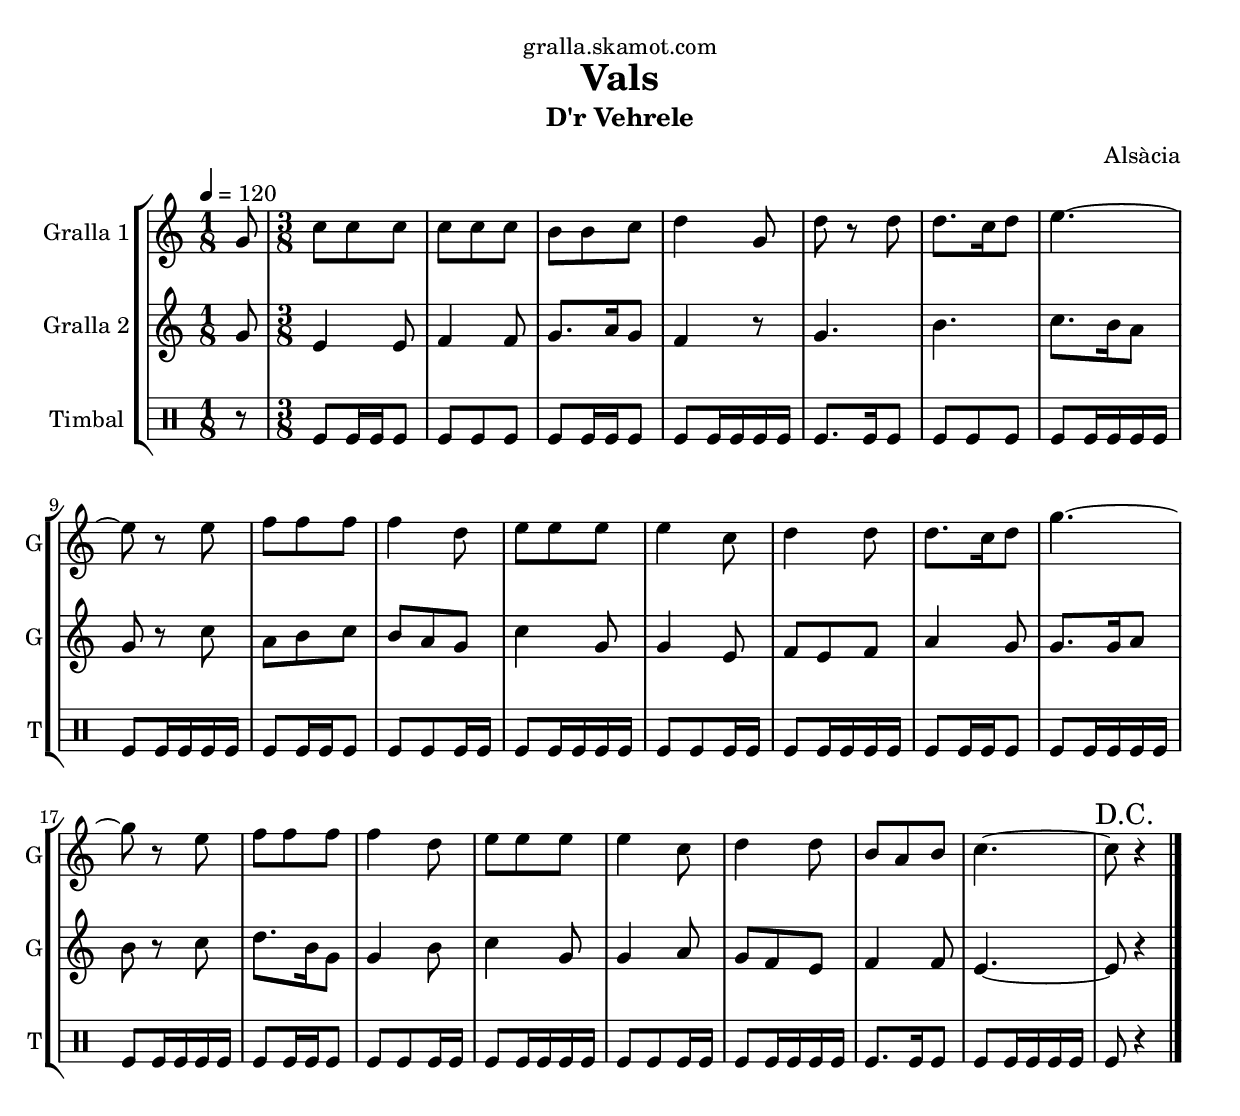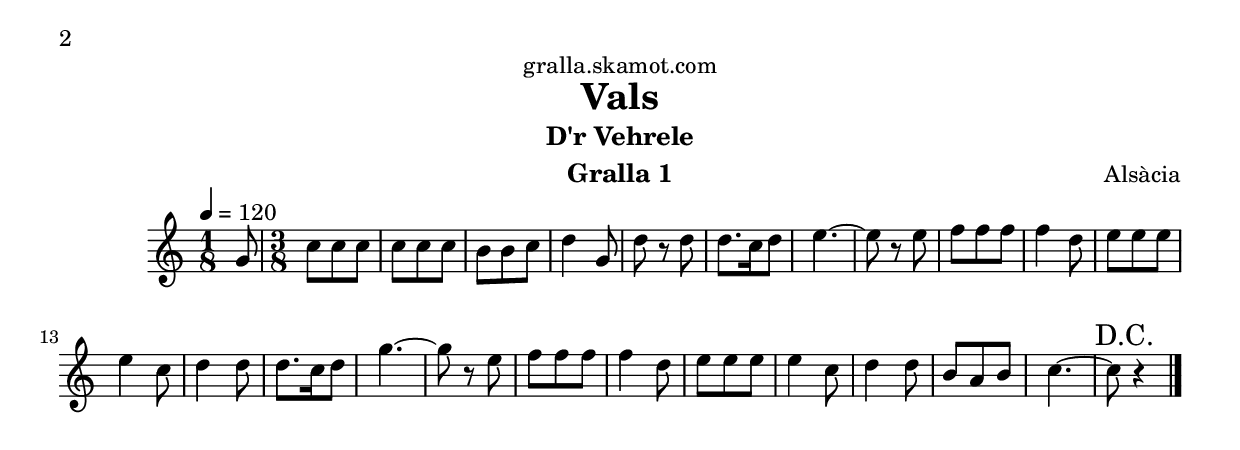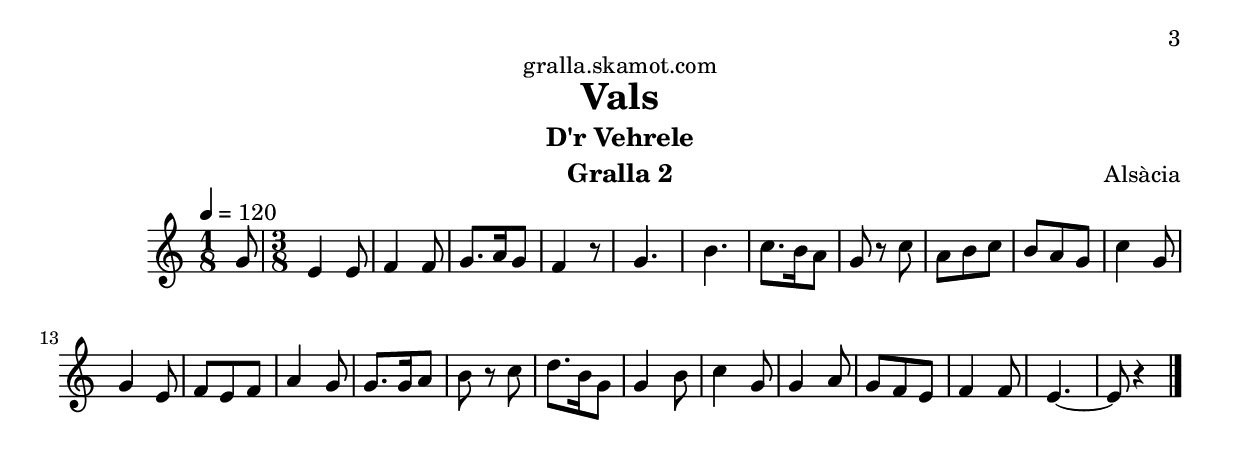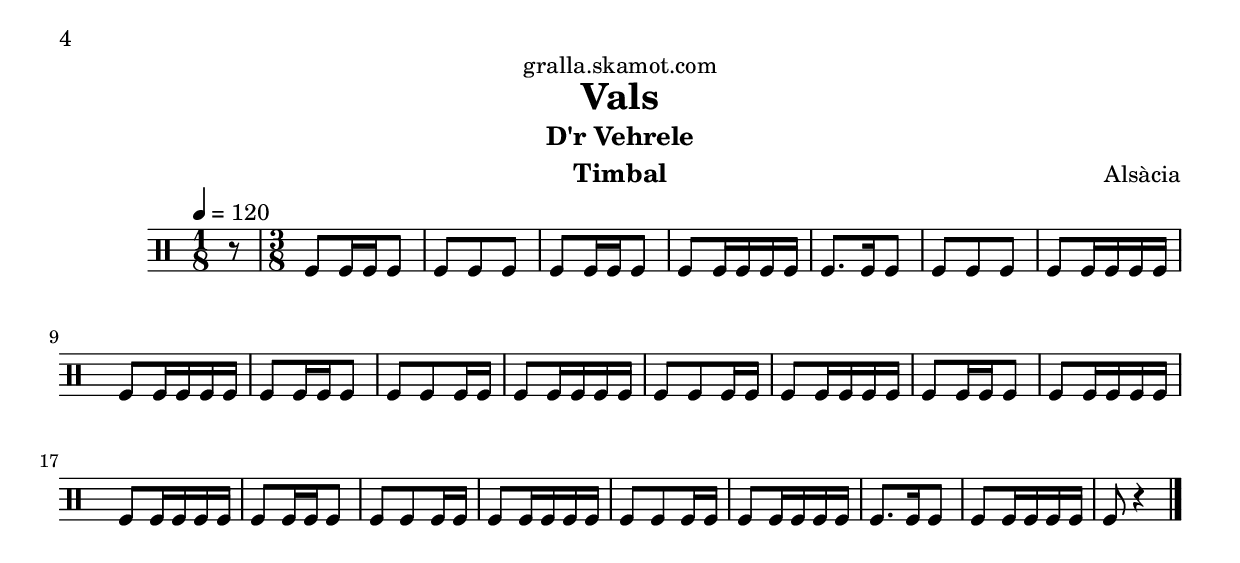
\version "2.16.2"

\header {
  dedication="gralla.skamot.com"
  title="Vals"
  subtitle="D'r Vehrele"
  subsubtitle=""
  poet=""
  meter=""
  piece=""
  composer="Alsàcia"
  arranger=""
  opus=""
  instrument=""
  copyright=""
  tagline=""
}

liniaroAa =
\relative g'
{
  \tempo 4=120
  \clef treble
  \key c \major
  \time 1/8
  g8  |
  \time 3/8   c8 c c  |
  c8 c c  |
  b8 b c  |
  %05
  d4 g,8  |
  d'8 r d  |
  d8. c16 d8  |
  e4. ~  |
  e8 r e  |
  %10
  f8 f f  |
  f4 d8  |
  e8 e e  |
  e4 c8  |
  d4 d8  |
  %15
  d8. c16 d8  |
  g4. ~  |
  g8 r e  |
  f8 f f  |
  f4 d8  |
  %20
  e8 e e  |
  e4 c8  |
  d4 d8  |
  b8 a b  |
  c4. ~  |
  %25
  \mark "D.C." c8 r4  \bar "|."
}

liniaroAb =
\relative g'
{
  \tempo 4=120
  \clef treble
  \key c \major
  \time 1/8
  g8  |
  \time 3/8   e4 e8  |
  f4 f8  |
  g8. a16 g8  |
  %05
  f4 r8  |
  g4.  |
  b4.  |
  c8. b16 a8  |
  g8 r c  |
  %10
  a8 b c  |
  b8 a g  |
  c4 g8  |
  g4 e8  |
  f8 e f  |
  %15
  a4 g8  |
  g8. g16 a8  |
  b8 r c  |
  d8. b16 g8  |
  g4 b8  |
  %20
  c4 g8  |
  g4 a8  |
  g8 f e  |
  f4 f8  |
  e4. ~  |
  %25
  e8 r4  \bar "|."
}

liniaroAc =
\drummode
{
  \tempo 4=120
  \time 1/8
  r8  |
  \time 3/8   tomfl8 tomfl16 tomfl tomfl8  |
  tomfl8 tomfl tomfl  |
  tomfl8 tomfl16 tomfl tomfl8  |
  %05
  tomfl8 tomfl16 tomfl tomfl tomfl  |
  tomfl8. tomfl16 tomfl8  |
  tomfl8 tomfl tomfl  |
  tomfl8 tomfl16 tomfl tomfl tomfl  |
  tomfl8 tomfl16 tomfl tomfl tomfl  |
  %10
  tomfl8 tomfl16 tomfl tomfl8  |
  tomfl8 tomfl tomfl16 tomfl  |
  tomfl8 tomfl16 tomfl tomfl tomfl  |
  tomfl8 tomfl tomfl16 tomfl  |
  tomfl8 tomfl16 tomfl tomfl tomfl  |
  %15
  tomfl8 tomfl16 tomfl tomfl8  |
  tomfl8 tomfl16 tomfl tomfl tomfl  |
  tomfl8 tomfl16 tomfl tomfl tomfl  |
  tomfl8 tomfl16 tomfl tomfl8  |
  tomfl8 tomfl tomfl16 tomfl  |
  %20
  tomfl8 tomfl16 tomfl tomfl tomfl  |
  tomfl8 tomfl tomfl16 tomfl  |
  tomfl8 tomfl16 tomfl tomfl tomfl  |
  tomfl8. tomfl16 tomfl8  |
  tomfl8 tomfl16 tomfl tomfl tomfl  |
  %25
  tomfl8 r4  \bar "|."
}

\bookpart {
  \score {
    \new StaffGroup {
      \override Score.RehearsalMark #'self-alignment-X = #LEFT
      <<
        \new Staff \with {instrumentName = #"Gralla 1" shortInstrumentName = #"G"} \liniaroAa
        \new Staff \with {instrumentName = #"Gralla 2" shortInstrumentName = #"G"} \liniaroAb
        \new DrumStaff \with {instrumentName = #"Timbal" shortInstrumentName = #"T"} \liniaroAc
      >>
    }
    \layout {}
  }
  \score { \unfoldRepeats
    \new StaffGroup {
      \override Score.RehearsalMark #'self-alignment-X = #LEFT
      <<
        \new Staff \with {instrumentName = #"Gralla 1" shortInstrumentName = #"G"} \liniaroAa
        \new Staff \with {instrumentName = #"Gralla 2" shortInstrumentName = #"G"} \liniaroAb
        \new DrumStaff \with {instrumentName = #"Timbal" shortInstrumentName = #"T"} \liniaroAc
      >>
    }
    \midi {
      \set Staff.midiInstrument = "oboe"
      \set DrumStaff.midiInstrument = "drums"
    }
  }
}

\bookpart {
  \header {instrument="Gralla 1"}
  \score {
    \new StaffGroup {
      \override Score.RehearsalMark #'self-alignment-X = #LEFT
      <<
        \new Staff \liniaroAa
      >>
    }
    \layout {}
  }
  \score { \unfoldRepeats
    \new StaffGroup {
      \override Score.RehearsalMark #'self-alignment-X = #LEFT
      <<
        \new Staff \liniaroAa
      >>
    }
    \midi {
      \set Staff.midiInstrument = "oboe"
      \set DrumStaff.midiInstrument = "drums"
    }
  }
}

\bookpart {
  \header {instrument="Gralla 2"}
  \score {
    \new StaffGroup {
      \override Score.RehearsalMark #'self-alignment-X = #LEFT
      <<
        \new Staff \liniaroAb
      >>
    }
    \layout {}
  }
  \score { \unfoldRepeats
    \new StaffGroup {
      \override Score.RehearsalMark #'self-alignment-X = #LEFT
      <<
        \new Staff \liniaroAb
      >>
    }
    \midi {
      \set Staff.midiInstrument = "oboe"
      \set DrumStaff.midiInstrument = "drums"
    }
  }
}

\bookpart {
  \header {instrument="Timbal"}
  \score {
    \new StaffGroup {
      \override Score.RehearsalMark #'self-alignment-X = #LEFT
      <<
        \new DrumStaff \liniaroAc
      >>
    }
    \layout {}
  }
  \score { \unfoldRepeats
    \new StaffGroup {
      \override Score.RehearsalMark #'self-alignment-X = #LEFT
      <<
        \new DrumStaff \liniaroAc
      >>
    }
    \midi {
      \set Staff.midiInstrument = "oboe"
      \set DrumStaff.midiInstrument = "drums"
    }
  }
}

